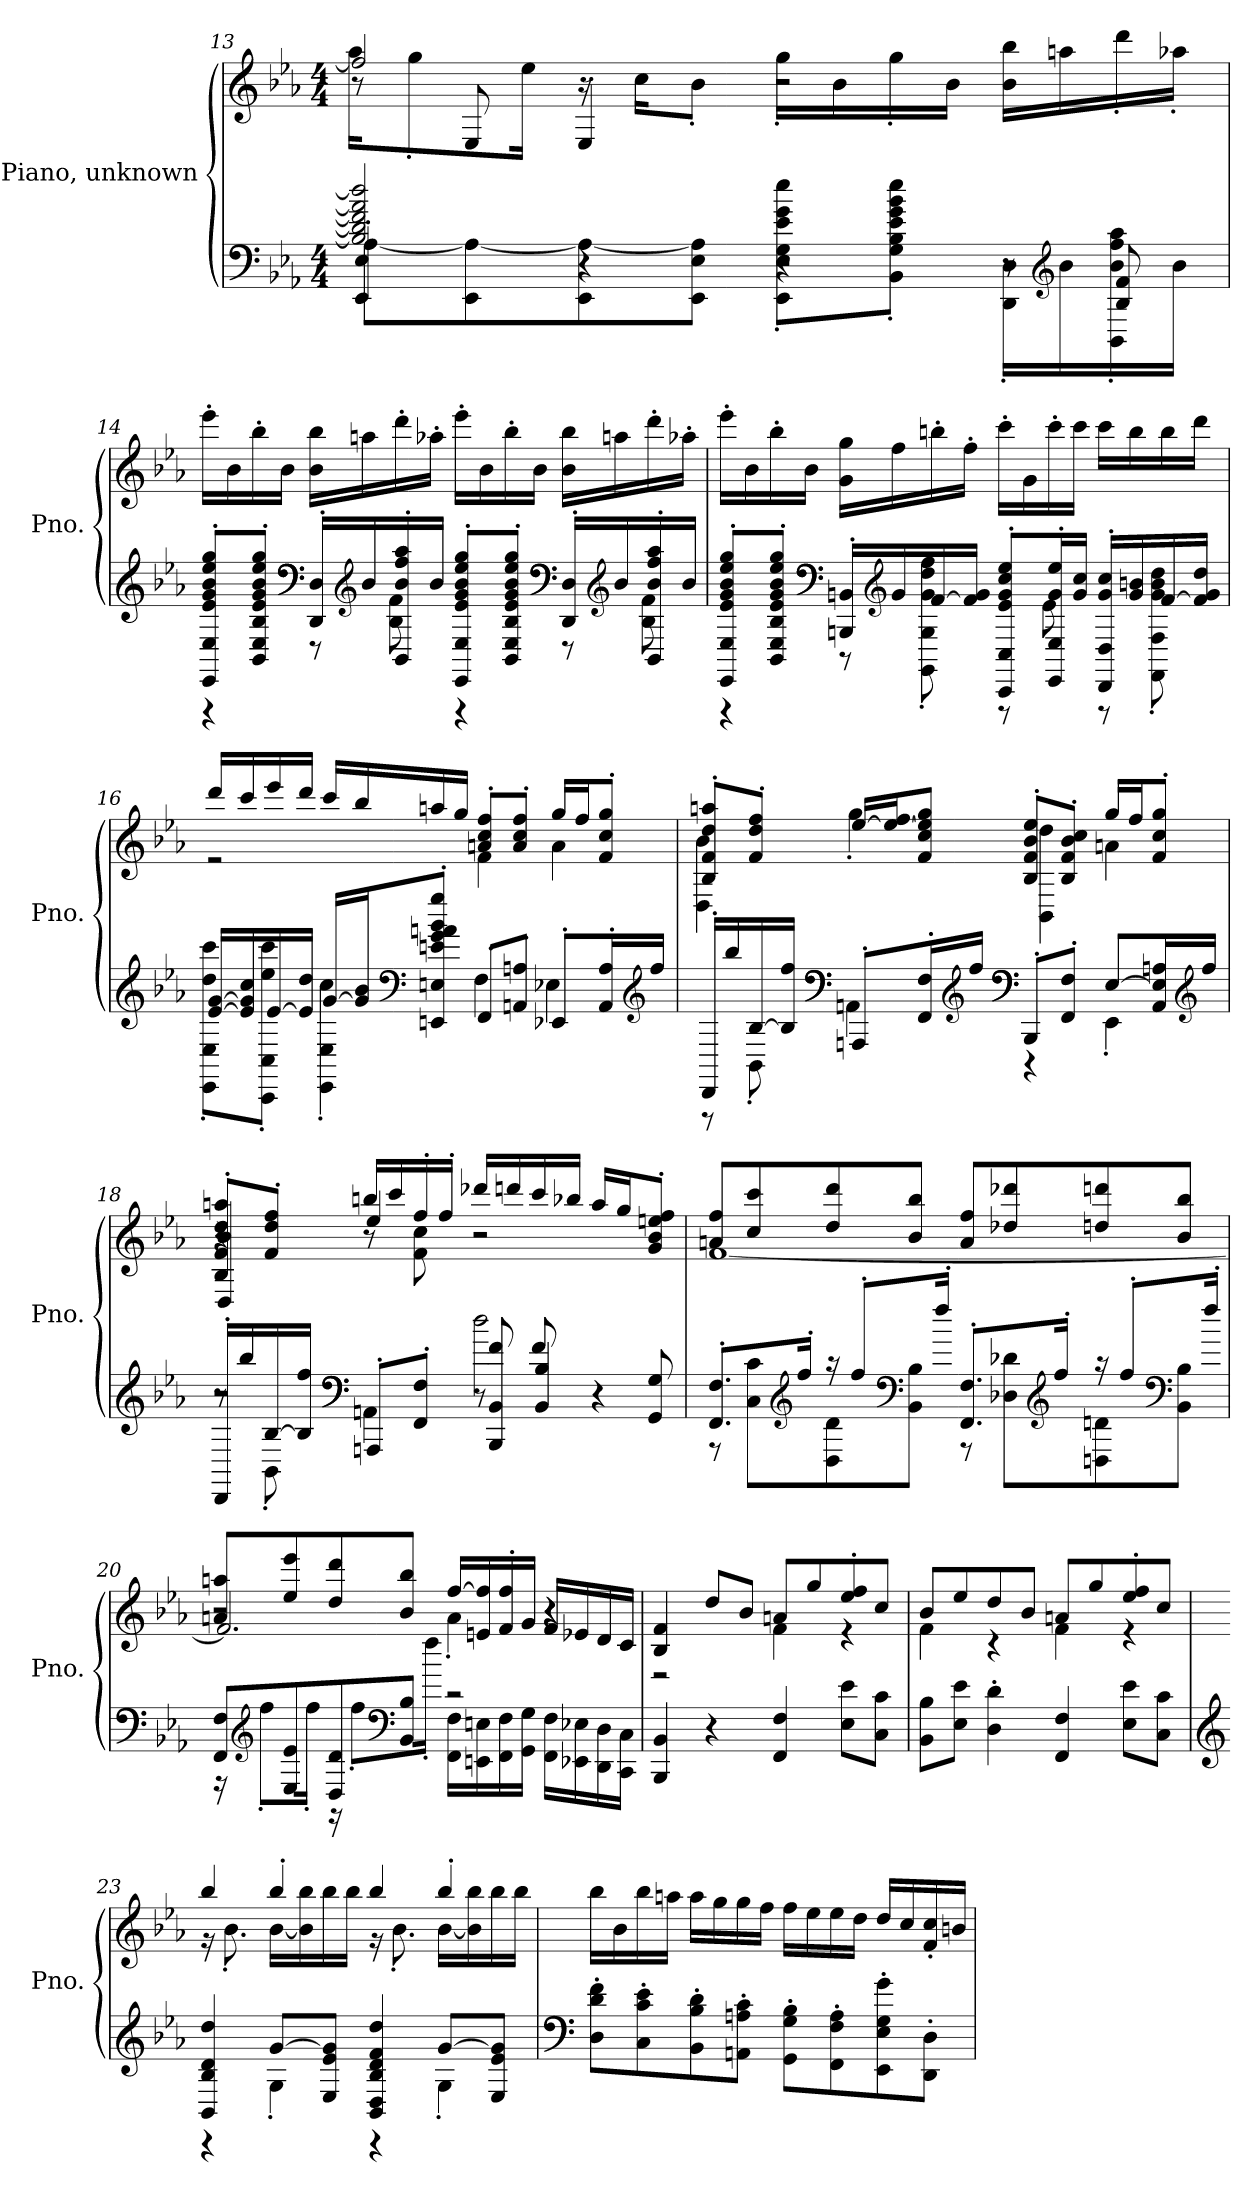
**kern	**kern
*part1	*part1
*staff2	*staff1
*I"Piano, unknown	*
*I'Pno.	*
*clefF4	*clefG2
*k[b-e-a-]	*k[b-e-a-]
*M4/4	*M4/4
=13	=13
*^	*^
*	*^	*	*^
2B-/] 2d/] 2f/] 2a-/] 2dd/]	[8A-\L	4EE-/' 4E-/'	2ff/]	16aa-\KL	8r
.	.	.	.	8gg'\	.
.	8EE-\ 8A-\_	.	.	.	8E-/
.	.	.	.	16ee-\Jk	.
.	8EE-\ 8A-\_	4r	.	16r	4E-'/
.	.	.	.	16cc\KL	.
.	8EE-\ 8E-\ 8A-\]J	.	.	8b-'\J	.
4r	8EE-\' 8E-\' 8G\' 8e-\' 8g\' 8ee-\'L	2r	2r	16gg'\LL	2r
.	.	.	.	16b-\	.
.	8BB-\' 8G\' 8B-\' 8e-\' 8g\' 8b-\' 8ee-\'J	.	.	16gg'\	.
.	.	.	.	16b-\JJ	.
8r	16DD\' 16D\'LL	.	.	16b-\ 16bb-\LL	.
*clefG2	*	*	*	*	*
.	16b-\	.	.	16aan\	.
8B-/ 8f/	16BB-\' 16b-\' 16ff\' 16aa-\'	.	.	16ddd'\	.
.	16b-\JJ	.	.	16aa-X'\JJ	.
*	*v	*v	*	*	*
*	*	*v	*v	*v
!!LO:LB:g=z
=14	=14	=14
8EE-/' 8E-/' 8e-/' 8g/' 8b-/' 8ee-/' 8gg/'L	4r	16eee-'\LL
.	.	16b-\
8BB-/' 8E-/' 8B-/' 8e-/' 8g/' 8b-/' 8ee-/' 8gg/'J	.	16bb-'\
.	.	16b-\JJ
*clefF4	*	*
16DD/' 16D/'LL	8r	16b-\ 16bb-\LL
*clefG2	*	*
16b-/	.	16aan\
16BB-/' 16b-/' 16ff/' 16aa-/'	8B-\ 8f\	16ddd'\
16b-/JJ	.	16aa-X'\JJ
8EE-/' 8E-/' 8e-/' 8g/' 8b-/' 8ee-/' 8gg/'L	4r	16eee-'\LL
.	.	16b-\
8BB-/' 8E-/' 8B-/' 8e-/' 8g/' 8b-/' 8ee-/' 8gg/'J	.	16bb-'\
.	.	16b-\JJ
*clefF4	*	*
16DD/' 16D/'LL	8r	16b-\ 16bb-\LL
*clefG2	*	*
16b-/	.	16aan\
16BB-/' 16b-/' 16ff/' 16aa-/'	8B-\ 8f\	16ddd'\
16b-/JJ	.	16aa-X'\JJ
!!LO:LB:g=z
=15	=15	=15
8EE-/' 8E-/' 8e-/' 8g/' 8b-/' 8ee-/' 8gg/'L	4r	16eee-'\LL
.	.	16b-\
8BB-/' 8E-/' 8B-/' 8e-/' 8g/' 8b-/' 8ee-/' 8gg/'J	.	16bb-'\
.	.	16b-\JJ
*clefF4	*	*
16BBBn/' 16BBn/'LL	8r	16g\ 16gg\LL
*clefG2	*	*
16g/	.	16ff\
[16f/	8GG\' 8G\' 8g\' 8dd\' 8ff\'	16bbn'\
16f/] 16g/JJ	.	16ff'\JJ
8CC/' 8C/' 8e-/' 8g/' 8cc/' 8ee-/'L	8r	16ccc'\LL
.	.	16g\
16EE-/' 16E-/' 16g/' 16ee-/'L	8e-\	16ccc'\
16g/ 16cc/JJ	.	16ccc\JJ
16DD/' 16D/' 16g/' 16cc/'LL	8r	16ccc\LL
16g/ 16bn/	.	16bb\
[16f/	8FF\' 8F\' 8g\' 8b\' 8dd\'	16bb\
16f/] 16g/ 16dd/JJ	.	16ddd\JJ
!!LO:LB:g=z
=16	=16	=16
*	*	*^
[16e-/ [16g/LL	8EE-\' 8E-\' 8dd\' 8ccc\'L	16ddd/LL	2r
16e-/] 16g/] 16cc/	.	16ccc/	.
[16e-/	8CC\' 8C\' 8ee-\' 8ccc\'J	16eee-/	.
16e-/] 16dd/JJ	.	16ddd/JJ	.
[16g/LL	4EE-\' 4E-\' 4cc\'	16ccc/LL	.
16g/] 16b-/J	.	16bb-/	.
*clefF4	*	*	*
8EEn/' 8En/' 8en/' 8g/' 8an/' 8b-/' 8gg/'J	.	16aan/	.
.	.	16gg/JJ	.
8FF'/L	4F\	8an/' 8cc/' 8ff/'L	4f\
8AAn/' 8An/'J	.	8a/' 8cc/' 8ff/'J	.
8EE-X'/L	4E-X\	16gg/LL	4a\
.	.	16ff/J	.
16AA/' 16A/'L	.	8f/' 8cc/' 8gg/'J	.
*clefG2	*	*	*
16ff/JJ	.	.	.
!!LO:LB:g=z	!!
=17	=17	=17	=17
16DD'/LL	8r	8B-/' 8f/' 8dd/' 8aan/'L	4D\ 4b-\
16bb-/	.	.	.
[16B-/	8BB-'\	8f/' 8dd/' 8ff/'J	.
16B-/] 16ff/JJ	.	.	.
*clefF4	*	*	*
8AAAn'/L	4AAn\	[16ee-/LL	4gg'\
.	.	16ee-/_ 16ff/J	.
16FF/' 16F/'L	.	8f/ 8cc/ 8ee-/] 8gg/J	.
*clefG2	*	*	*
16ff/JJ	.	.	.
*clefF4	*	*	*
8BBB-'/L	4r	8B-/' 8f/' 8b-/' 8ee-/'L	4BB-\ 4dd\
8FF/' 8F/'J	.	8B-/' 8f/' 8b-/' 8cc/'J	.
[8E-/L	4EE-'\	16gg/LL	4an\
.	.	16ff/J	.
16AA/ 16E-/] 16An/L	.	8f/' 8cc/' 8gg/'J	.
*clefG2	*	*	*
16ff/JJ	.	.	.
!!LO:LB:g=z
=18	=18	=18	=18
*	*^	*	*^
2r	8r	16DD'/LL	8B-/' 8f/' 8dd/' 8aan/'L	4r	4D/ 4b-/
.	.	16bb-/	.	.	.
.	8BB-'\	[16B-/	8f/' 8dd/' 8ff/'J	.	.
.	.	16B-/] 16ff/JJ	.	.	.
*clefF4	*	*	*	*	*
.	4AAn\	8AAAn'/L	16bbn/LL	8r	4ee-/
.	.	.	16ccc/	.	.
.	.	8FF/' 8F/'J	16ff'/	8f\ 8cc\	.
.	.	.	16ff'/JJ	.	.
8r	2dd\	8BBB-/ 8BB-/ 8f/	16ddd-X/LL	2r	2r
.	.	.	16dddn/	.	.
8f/	.	4BB-/ 4B-/	16ccc/	.	.
.	.	.	16bb-X/JJ	.	.
4r	.	.	16aa/LL	.	.
.	.	.	16gg/J	.	.
.	.	8GG/ 8G/	8g/' 8b-/' 8een/' 8ff/'J	.	.
*	*v	*v	*	*	*
*	*	*	*v	*v
!!LO:PB:g=z
=19	=19	=19	=19
8.FF/' 8.F/'L	8r	8an/ 8ff/L	[1f
.	8C\ 8c\L	8cc/ 8ccc/	.
*clefG2	*	*	*
16ff'/Jk	.	.	.
16r	8D\ 8d\	8dd/ 8ddd/	.
8ff'/L	.	.	.
*clefF4	*	*	*
.	8BB-\ 8B-\J	8b-/ 8bb-/J	.
16ff'/Jk	.	.	.
8.FF/' 8.F/'L	8r	8a/ 8ff/L	.
.	8D-X\ 8d-X\L	8dd-X/ 8ddd-X/	.
*clefG2	*	*	*
16ff'/Jk	.	.	.
16r	8Dn\ 8dn\	8ddn/ 8dddn/	.
8ff'/L	.	.	.
*clefF4	*	*	*
.	8BB-\ 8B-\J	8b-/ 8bb-/J	.
16ff'/Jk	.	.	.
!!LO:LB:g=z
=20	=20	=20	=20
*	*	*	*^
8FF/ 8F/L	16r	8an/ 8aan/L	2r	2.f/]
*clefG2	*	*	*	*
.	8ff'\L	.	.	.
8E-/ 8e-/	.	8ee-/ 8eee-/	.	.
.	16ff'\Jk	.	.	.
8D/ 8d/	16r	8dd/ 8ddd/	.	.
.	8ff'\L	.	.	.
*clefF4	*	*	*	*
8BB-/ 8B-/J	.	8b-/ 8bb-/J	.	.
.	16ff'\Jk	.	.	.
2r	16FF\ 16F\LL	[16ff/LL	4a'\	.
.	16EEn\ 16En\	16en/ 16ff/]	.	.
.	16FF\ 16F\	16f/' 16ff/'	.	.
.	16GG\ 16G\JJ	16g/JJ	.	.
.	16FF\ 16F\LL	16f/LL	4r	4r
.	16EE-X\ 16E-X\	16e-X/	.	.
.	16DD\ 16D\	16d/	.	.
.	16CC\ 16C\JJ	16c/JJ	.	.
*v	*v	*	*	*
*	*	*v	*v
=21	=21	=21
4BBB-/ 4BB-/	4B-/ 4f/	2r
4r	8dd/L	.
.	8b-/J	.
4FF/ 4F/	8an/L	4f\
.	8gg/	.
8E-\ 8e-\L	8ee-/' 8ff/'	4r
8C\ 8c\J	8cc/J	.
=22	=22	=22
8BB-\ 8B-\L	8b-/L	4f\
8E-\ 8e-\J	8ee-/	.
4D\' 4d\'	8dd/	4r
.	8b-/J	.
4FF/ 4F/	8an/L	4f\
.	8gg/	.
8E-\ 8e-\L	8ee-/' 8ff/'	4r
8C\ 8c\J	8cc/J	.
!!LO:LB:g=z	!!
=23	=23	=23
*clefG2	*	*
*^	*	*
4BB-/ 4B-/ 4d/ 4dd/	4r	4bb-/	16r
.	.	.	8.b-'\
[8g/L	4G'\	4bb-'/	[16b-\LL
.	.	.	16b-\] 16bb-\
8E-/ 8e-/ 8g/]J	.	.	16bb-\
.	.	.	16bb-\JJ
4BB-/ 4D/ 4B-/ 4d/ 4f/ 4dd/	4r	4bb-/	16r
.	.	.	8.b-'\
[8g/L	4G'\	4bb-'/	[16b-\LL
.	.	.	16b-\] 16bb-\
8E-/ 8e-/ 8g/]J	.	.	16bb-\
.	.	.	16bb-\JJ
*v	*v	*	*
*	*v	*v
=24	=24
*clefF4	*
8D\' 8d\' 8f\'L	16bb-\LL
.	16b-\
8C\' 8c\' 8e-\'	16bb-\
.	16aan\JJ
8BB-\' 8B-\' 8d\'	16aa\LL
.	16gg\
8AAn\' 8An\' 8c\'J	16gg\
.	16ff\JJ
8GG\' 8G\' 8B-\'L	16ff\LL
.	16ee-\
8FF\' 8F\' 8A\'	16ee-\
.	16dd\JJ
8EE-\' 8E-\' 8G\' 8g\'	16dd/LL
.	16cc/
8DD\' 8D\'J	16f/' 16cc/'
.	16bn/JJ
=	=
*-	*-
